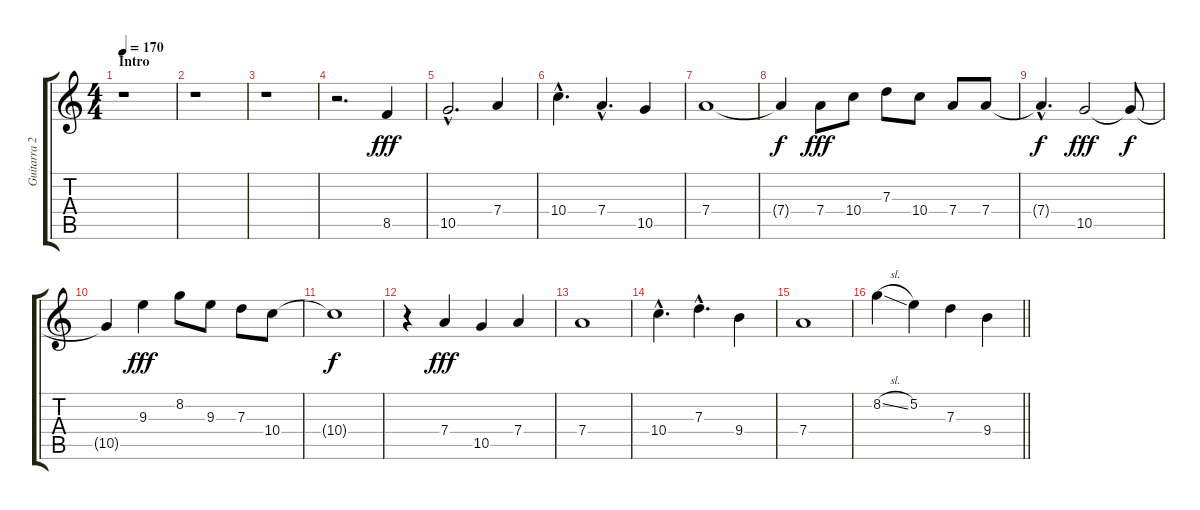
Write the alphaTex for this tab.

\track ("Guitarra 2 - Erik" "Guitarra 2") {instrument distortionguitar}
\staff {score tabs}
\tuning (E4 B3 G3 D3 A2 E2) {hide}
\ts (4 4)
\section ("" "Intro")
\tempo 170
\clef g2
\ks c
r.1{dy fff instrument distortionguitar} |
r.1 |
r.1 |
r.2{d} 8.5.4{volume 16 instrument acousticguitarnylon} |
10.5{hac}.2{d} 7.4.4 |
10.4{hac}.4{d} 7.4{hac}.4{d} 10.5.4 |
7.4.1 |
7.4{t}.4{dy f} 7.4.8{dy fff} 10.4.8 7.3.8 10.4.8 7.4.8 7.4.8 |
7.4{hac t}.4{d dy f} 10.5.2{dy fff} 10.5{t}.8{dy f} |
10.5{t}.4 9.3.4{dy fff} 8.2.8 9.3.8 7.3.8 10.4.8 |
10.4{t}.1{dy f} |
r.4 7.4.4{dy fff} 10.5.4 7.4.4 |
7.4.1 |
10.4{hac}.4{d} 7.3{hac}.4{d} 9.4.4 |
7.4.1 |
\barLineRight lightlight
8.2{sl}.4 5.2.4 7.3.4 9.4.4
